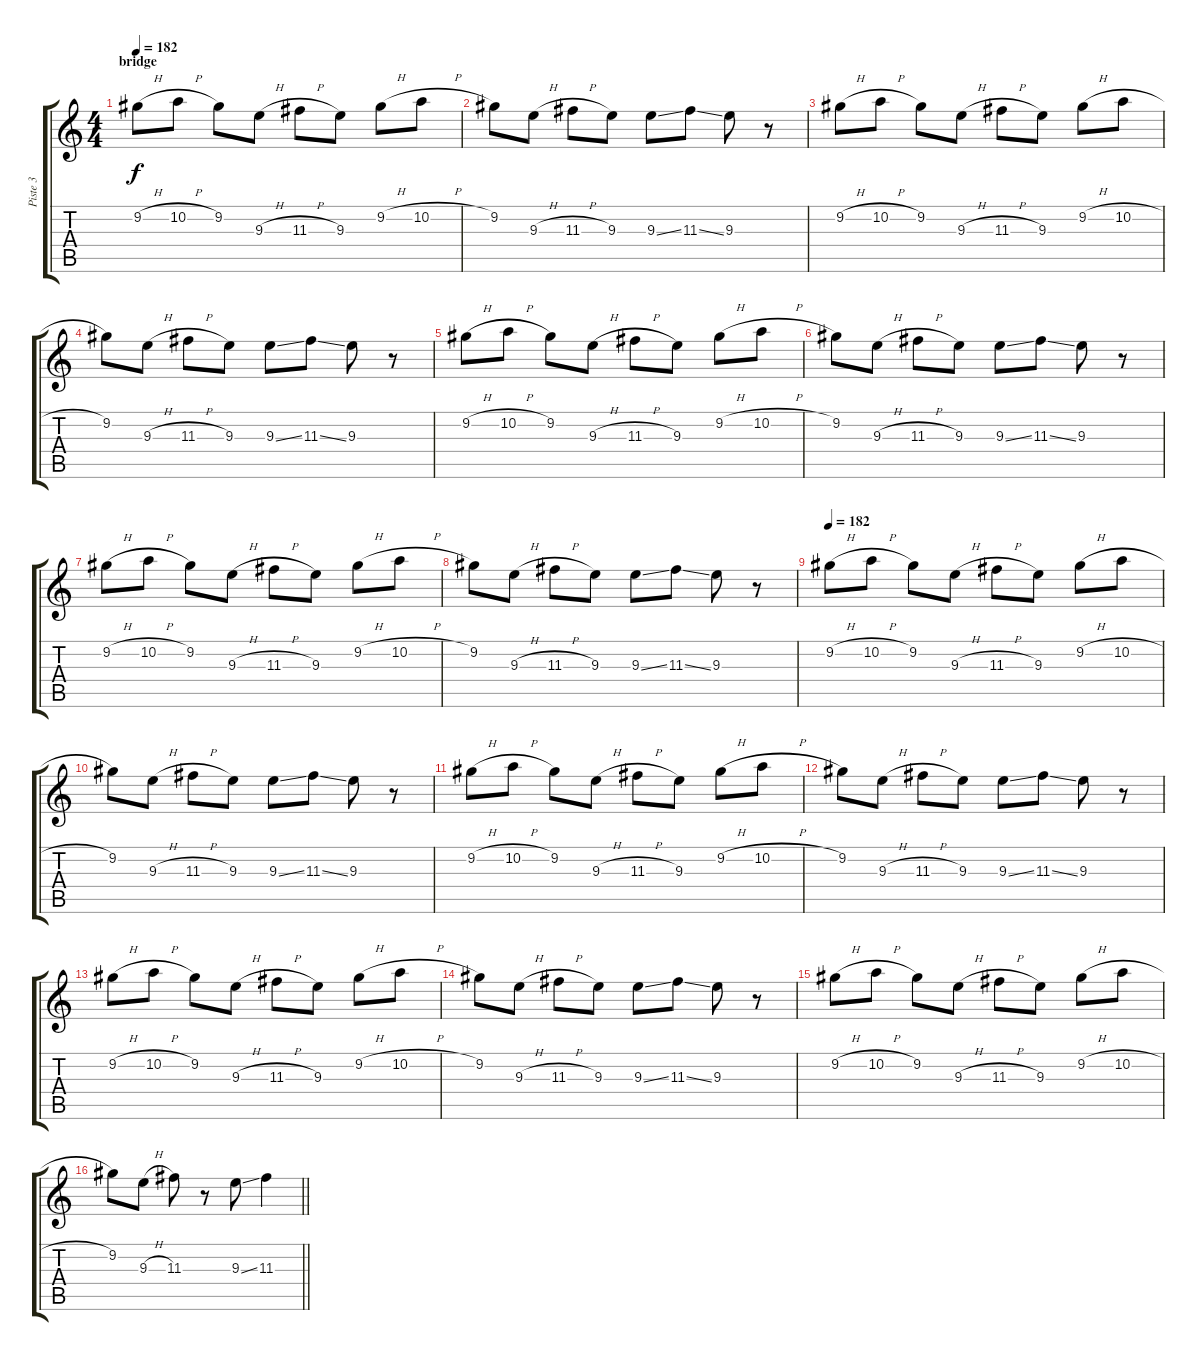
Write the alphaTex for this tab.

\track ("Piste 3" "Piste 3") {instrument distortionguitar}
\staff {score tabs}
\tuning (E4 B3 G3 D3 A2 D2) {hide}
\ts (4 4)
\section ("" "bridge")
\tempo 182
\clef g2
\ks c
9.2{h}.8{dy f} 10.2{h}.8 9.2.8 9.3{h}.8 11.3{h}.8 9.3.8 9.2{h}.8 10.2{h}.8 |
9.2.8 9.3{h}.8 11.3{h}.8 9.3.8 9.3{ss}.8 11.3{ss}.8 9.3.8 r.8 |
9.2{h}.8 10.2{h}.8 9.2.8 9.3{h}.8 11.3{h}.8 9.3.8 9.2{h}.8 10.2{h}.8 |
9.2.8 9.3{h}.8 11.3{h}.8 9.3.8 9.3{ss}.8 11.3{ss}.8 9.3.8 r.8 |
9.2{h}.8 10.2{h}.8 9.2.8 9.3{h}.8 11.3{h}.8 9.3.8 9.2{h}.8 10.2{h}.8 |
9.2.8 9.3{h}.8 11.3{h}.8 9.3.8 9.3{ss}.8 11.3{ss}.8 9.3.8 r.8 |
9.2{h}.8 10.2{h}.8 9.2.8 9.3{h}.8 11.3{h}.8 9.3.8 9.2{h}.8 10.2{h}.8 |
9.2.8 9.3{h}.8 11.3{h}.8 9.3.8 9.3{ss}.8 11.3{ss}.8 9.3.8 r.8 |
\tempo 182
9.2{h}.8{balance 0} 10.2{h}.8 9.2.8 9.3{h}.8 11.3{h}.8 9.3.8 9.2{h}.8 10.2{h}.8 |
9.2.8 9.3{h}.8 11.3{h}.8 9.3.8 9.3{ss}.8 11.3{ss}.8 9.3.8 r.8 |
9.2{h}.8 10.2{h}.8 9.2.8 9.3{h}.8 11.3{h}.8 9.3.8 9.2{h}.8 10.2{h}.8 |
9.2.8 9.3{h}.8 11.3{h}.8 9.3.8 9.3{ss}.8 11.3{ss}.8 9.3.8 r.8 |
9.2{h}.8 10.2{h}.8 9.2.8 9.3{h}.8 11.3{h}.8 9.3.8 9.2{h}.8 10.2{h}.8 |
9.2.8 9.3{h}.8 11.3{h}.8 9.3.8 9.3{ss}.8 11.3{ss}.8 9.3.8 r.8 |
9.2{h}.8 10.2{h}.8 9.2.8 9.3{h}.8 11.3{h}.8 9.3.8 9.2{h}.8 10.2{h}.8 |
\barLineRight lightlight
9.2.8 9.3{h}.8 11.3.8 r.8 9.3{ss}.8 11.3.4
